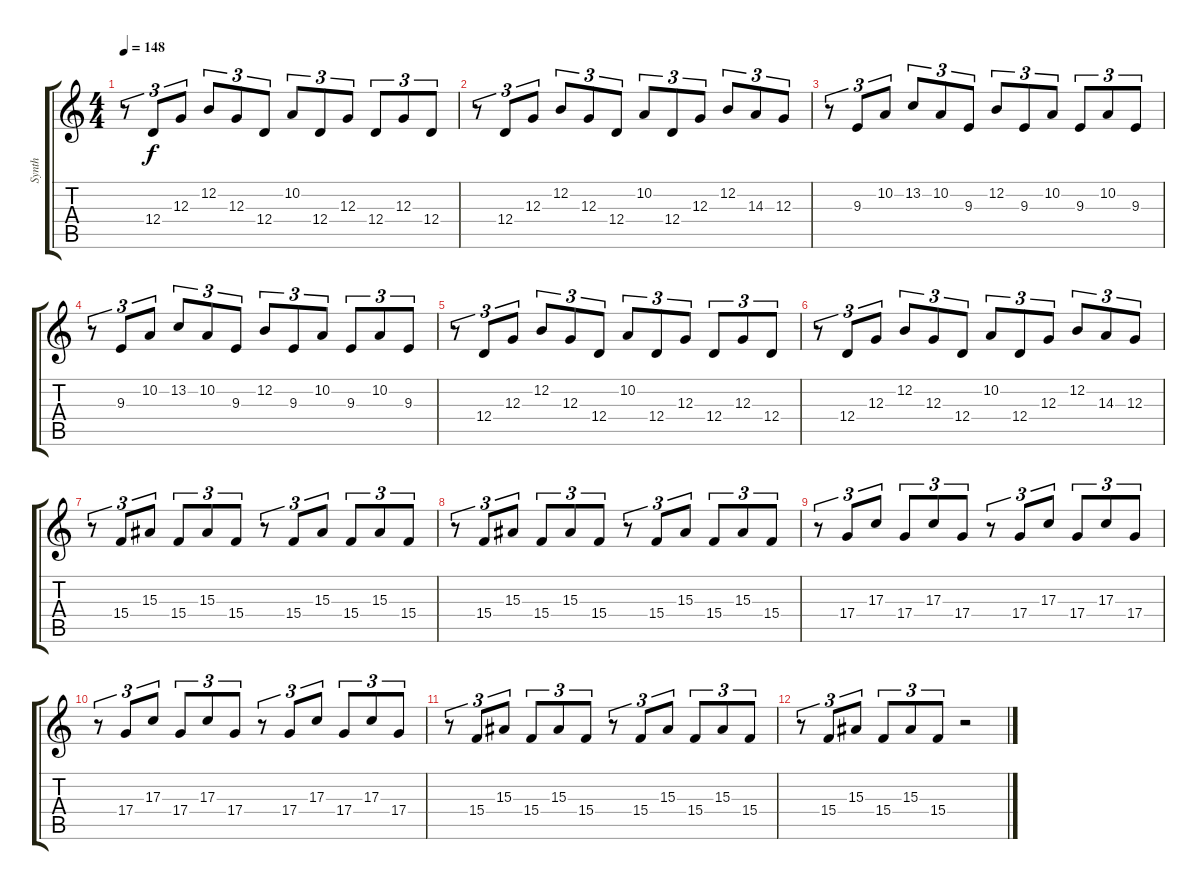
\track ("Synth" "Synth") {instrument lead2sawtooth}
\staff {score tabs}
\tuning (E4 B3 G3 D3 A2 E2) {hide}
\ts (4 4)
\tempo 148
\clef g2
\ks c
r.8{tu (3 2) dy f} 12.4.8{tu (3 2)} 12.3.8{tu (3 2)} 12.2.8{tu (3 2)} 12.3.8{tu (3 2)} 12.4.8{tu (3 2)} 10.2.8{tu (3 2)} 12.4.8{tu (3 2)} 12.3.8{tu (3 2)} 12.4.8{tu (3 2)} 12.3.8{tu (3 2)} 12.4.8{tu (3 2)} |
r.8{tu (3 2)} 12.4.8{tu (3 2)} 12.3.8{tu (3 2)} 12.2.8{tu (3 2)} 12.3.8{tu (3 2)} 12.4.8{tu (3 2)} 10.2.8{tu (3 2)} 12.4.8{tu (3 2)} 12.3.8{tu (3 2)} 12.2.8{tu (3 2)} 14.3.8{tu (3 2)} 12.3.8{tu (3 2)} |
r.8{tu (3 2)} 9.3.8{tu (3 2)} 10.2.8{tu (3 2)} 13.2.8{tu (3 2)} 10.2.8{tu (3 2)} 9.3.8{tu (3 2)} 12.2.8{tu (3 2)} 9.3.8{tu (3 2)} 10.2.8{tu (3 2)} 9.3.8{tu (3 2)} 10.2.8{tu (3 2)} 9.3.8{tu (3 2)} |
r.8{tu (3 2)} 9.3.8{tu (3 2)} 10.2.8{tu (3 2)} 13.2.8{tu (3 2)} 10.2.8{tu (3 2)} 9.3.8{tu (3 2)} 12.2.8{tu (3 2)} 9.3.8{tu (3 2)} 10.2.8{tu (3 2)} 9.3.8{tu (3 2)} 10.2.8{tu (3 2)} 9.3.8{tu (3 2)} |
r.8{tu (3 2)} 12.4.8{tu (3 2)} 12.3.8{tu (3 2)} 12.2.8{tu (3 2)} 12.3.8{tu (3 2)} 12.4.8{tu (3 2)} 10.2.8{tu (3 2)} 12.4.8{tu (3 2)} 12.3.8{tu (3 2)} 12.4.8{tu (3 2)} 12.3.8{tu (3 2)} 12.4.8{tu (3 2)} |
r.8{tu (3 2)} 12.4.8{tu (3 2)} 12.3.8{tu (3 2)} 12.2.8{tu (3 2)} 12.3.8{tu (3 2)} 12.4.8{tu (3 2)} 10.2.8{tu (3 2)} 12.4.8{tu (3 2)} 12.3.8{tu (3 2)} 12.2.8{tu (3 2)} 14.3.8{tu (3 2)} 12.3.8{tu (3 2)} |
r.8{tu (3 2)} 15.4.8{tu (3 2)} 15.3.8{tu (3 2)} 15.4.8{tu (3 2)} 15.3.8{tu (3 2)} 15.4.8{tu (3 2)} r.8{tu (3 2)} 15.4.8{tu (3 2)} 15.3.8{tu (3 2)} 15.4.8{tu (3 2)} 15.3.8{tu (3 2)} 15.4.8{tu (3 2)} |
r.8{tu (3 2)} 15.4.8{tu (3 2)} 15.3.8{tu (3 2)} 15.4.8{tu (3 2)} 15.3.8{tu (3 2)} 15.4.8{tu (3 2)} r.8{tu (3 2)} 15.4.8{tu (3 2)} 15.3.8{tu (3 2)} 15.4.8{tu (3 2)} 15.3.8{tu (3 2)} 15.4.8{tu (3 2)} |
r.8{tu (3 2)} 17.4.8{tu (3 2)} 17.3.8{tu (3 2)} 17.4.8{tu (3 2)} 17.3.8{tu (3 2)} 17.4.8{tu (3 2)} r.8{tu (3 2)} 17.4.8{tu (3 2)} 17.3.8{tu (3 2)} 17.4.8{tu (3 2)} 17.3.8{tu (3 2)} 17.4.8{tu (3 2)} |
r.8{tu (3 2)} 17.4.8{tu (3 2)} 17.3.8{tu (3 2)} 17.4.8{tu (3 2)} 17.3.8{tu (3 2)} 17.4.8{tu (3 2)} r.8{tu (3 2)} 17.4.8{tu (3 2)} 17.3.8{tu (3 2)} 17.4.8{tu (3 2)} 17.3.8{tu (3 2)} 17.4.8{tu (3 2)} |
r.8{tu (3 2)} 15.4.8{tu (3 2)} 15.3.8{tu (3 2)} 15.4.8{tu (3 2)} 15.3.8{tu (3 2)} 15.4.8{tu (3 2)} r.8{tu (3 2)} 15.4.8{tu (3 2)} 15.3.8{tu (3 2)} 15.4.8{tu (3 2)} 15.3.8{tu (3 2)} 15.4.8{tu (3 2)} |
r.8{tu (3 2)} 15.4.8{tu (3 2)} 15.3.8{tu (3 2)} 15.4.8{tu (3 2)} 15.3.8{tu (3 2)} 15.4.8{tu (3 2)} r.2
